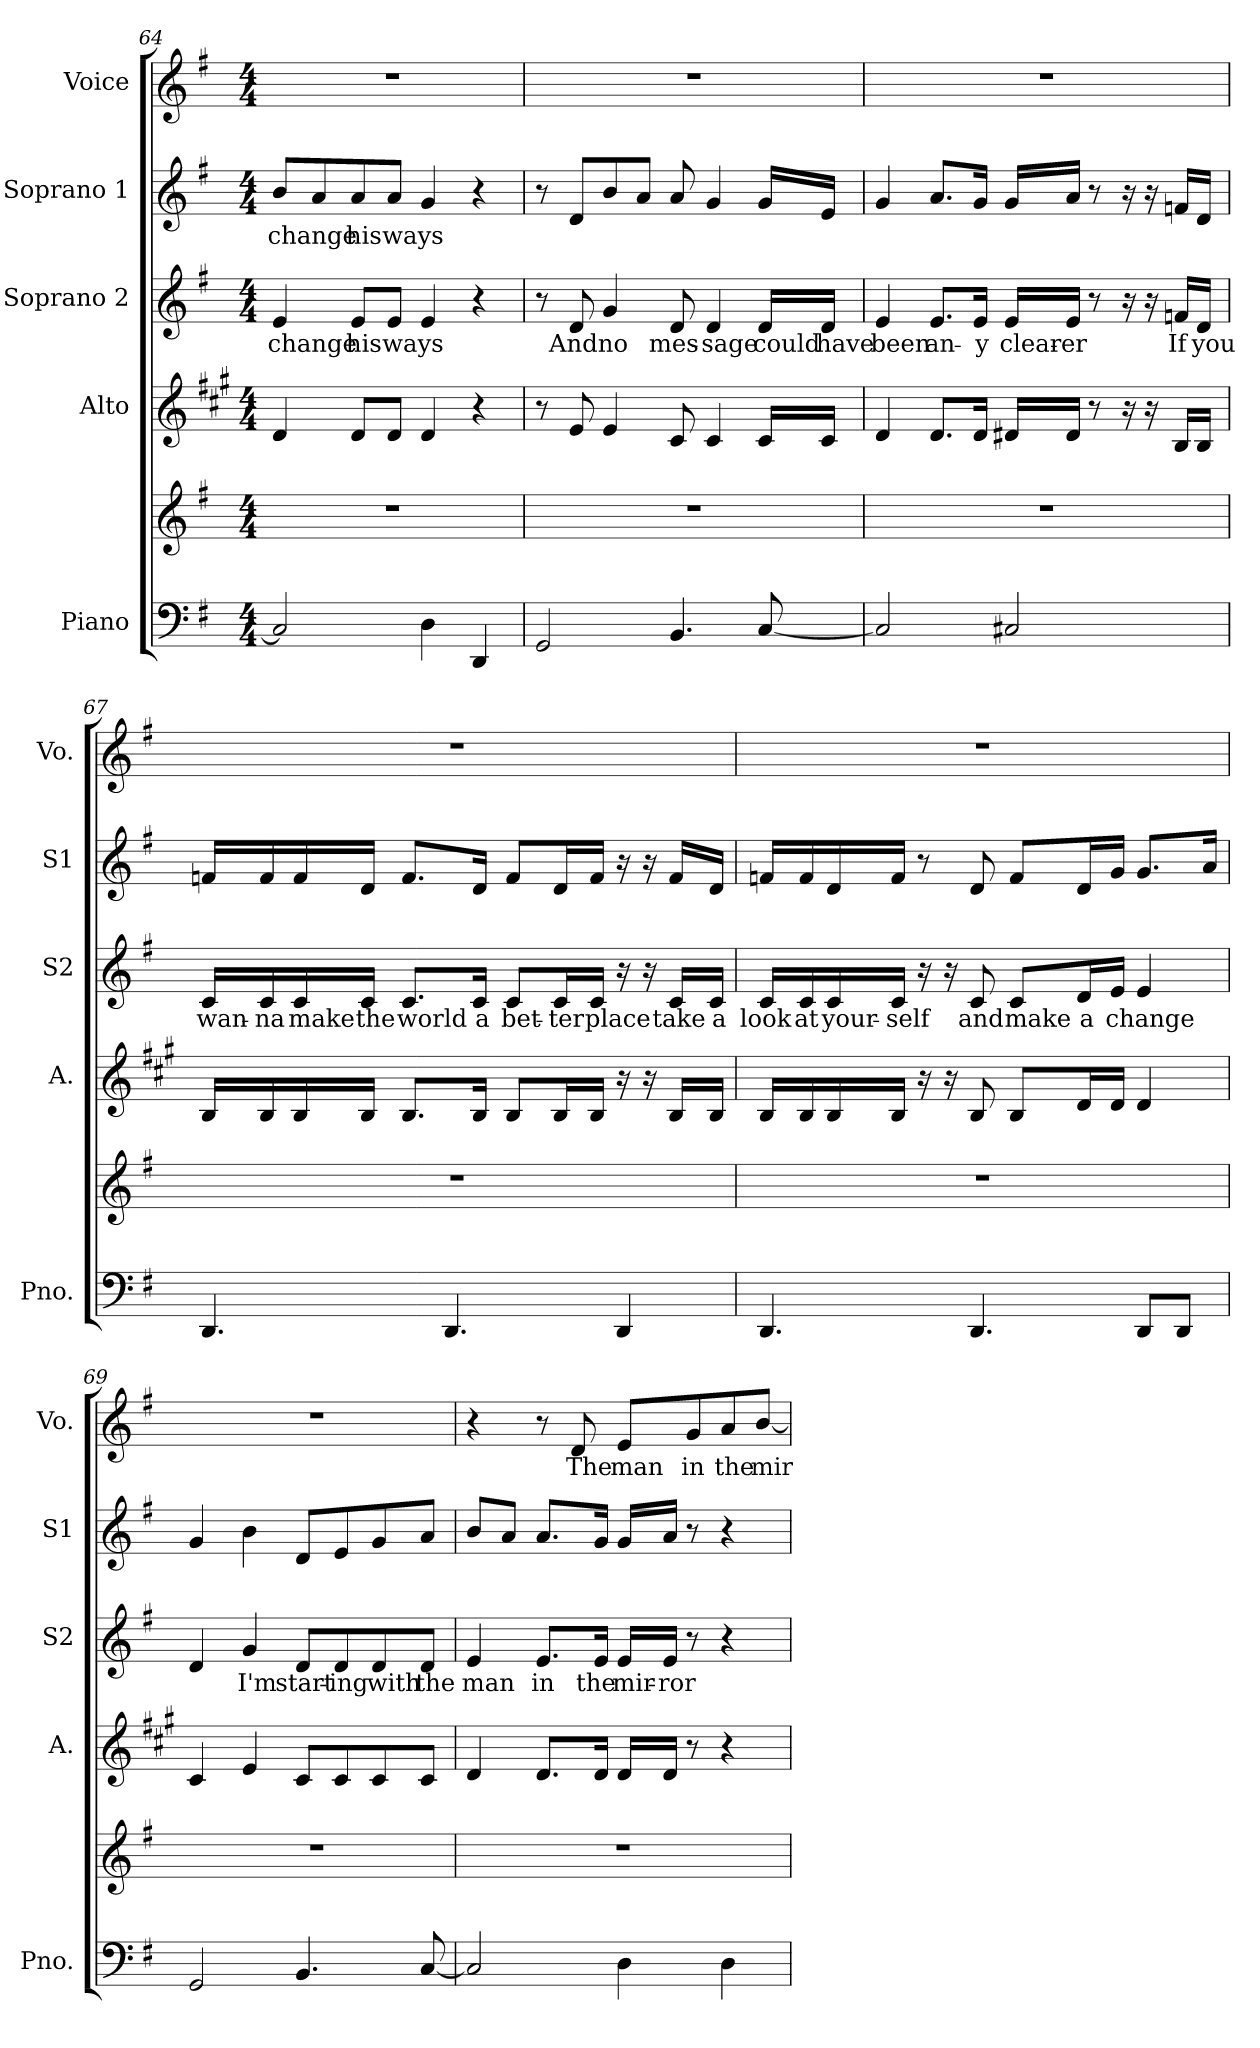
**kern	**kern	**kern	**kern	**text	**kern	**text	**kern	**text
*part5	*part5	*part4	*part3	*part3	*part2	*part2	*part1	*part1
*staff6	*staff5	*staff4	*staff3	*staff3	*staff2	*staff2	*staff1	*staff1
*I"Piano	*	*I"Alto	*I"Soprano 2	*	*I"Soprano 1	*	*I"Voice	*
*I'Pno.	*	*I'A.	*I'S2	*	*I'S1	*	*I'Vo.	*
*clefF4	*clefG2	*clefG2	*clefG2	*	*clefG2	*	*clefG2	*
*	*	*ITrd1c2	*	*	*	*	*	*
*k[f#]	*k[f#]	*k[f#]	*k[f#]	*	*k[f#]	*	*k[f#]	*
*G:	*G:	*G:	*G:	*	*G:	*	*G:	*
*M4/4	*M4/4	*M4/4	*M4/4	*	*M4/4	*	*M4/4	*
=64	=64	=64	=64	=64	=64	=64	=64	=64
!	!	!	!	!LO:LY:b	!	!LO:LY:b	!	!
2C/]	1r	4c/	4e/	change	8b/L	change	1r	.
.	.	.	.	.	8a/	.	.	.
!	!	!	!	!LO:LY:b	!	!LO:LY:b	!	!
.	.	8c/L	8e/L	his	8a/	his	.	.
!	!	!	!	!LO:LY:b	!	!LO:LY:b	!	!
.	.	8c/J	8e/J	ways	8a/J	ways	.	.
4D\	.	4c/	4e/	.	4g/	.	.	.
4DD/	.	4r	4r	.	4r	.	.	.
!!LO:LB:g=z
=65	=65	=65	=65	=65	=65	=65	=65	=65
2GG/	1r	8r	8r	.	8r	.	1r	.
!	!	!	!	!LO:LY:b	!	!	!	!
.	.	8d/	8d/	And	8d/L	.	.	.
!	!	!	!	!LO:LY:b	!	!	!	!
.	.	4d/	4g/	no	8b/	.	.	.
.	.	.	.	.	8a/J	.	.	.
!	!	!	!	!LO:LY:b	!	!	!	!
4.BB/	.	8B/	8d/	mes-	8a/	.	.	.
!	!	!	!	!LO:LY:b	!	!	!	!
.	.	4B/	4d/	-sage	4g/	.	.	.
!	!	!	!	!LO:LY:b	!	!	!	!
[8C/	.	16B/LL	16d/LL	could	16g/LL	.	.	.
!	!	!	!	!LO:LY:b	!	!	!	!
.	.	16B/JJ	16d/JJ	have	16e/JJ	.	.	.
=66	=66	=66	=66	=66	=66	=66	=66	=66
!	!	!	!	!LO:LY:b	!	!	!	!
2C/]	1r	4c/	4e/	been	4g/	.	1r	.
!	!	!	!	!LO:LY:b	!	!	!	!
.	.	8.c/L	8.e/L	an-	8.a/L	.	.	.
!	!	!	!	!LO:LY:b	!	!	!	!
.	.	16c/Jk	16e/Jk	-y	16g/Jk	.	.	.
!	!	!	!	!LO:LY:b	!	!	!	!
2C#X/	.	16c#X/LL	16e/LL	clear-	16g/LL	.	.	.
!	!	!	!	!LO:LY:b	!	!	!	!
.	.	16c#/JJ	16e/JJ	-er	16a/JJ	.	.	.
.	.	8r	8r	.	8r	.	.	.
.	.	16r	16r	.	16r	.	.	.
.	.	16r	16r	.	16r	.	.	.
!	!	!	!	!LO:LY:b	!	!	!	!
.	.	16A/LL	16fn/LL	If	16fn/LL	.	.	.
!	!	!	!	!LO:LY:b	!	!	!	!
.	.	16A/JJ	16d/JJ	you	16d/JJ	.	.	.
!!LO:PB:g=z
=67	=67	=67	=67	=67	=67	=67	=67	=67
!	!	!	!	!LO:LY:b	!	!	!	!
4.DD/	1r	16A/LL	16c/LL	wan-	16fn/LL	.	1r	.
!	!	!	!	!LO:LY:b	!	!	!	!
.	.	16A/	16c/	-na	16f/	.	.	.
!	!	!	!	!LO:LY:b	!	!	!	!
.	.	16A/	16c/	make	16f/	.	.	.
!	!	!	!	!LO:LY:b	!	!	!	!
.	.	16A/JJ	16c/JJ	the	16d/JJ	.	.	.
!	!	!	!	!LO:LY:b	!	!	!	!
.	.	8.A/L	8.c/L	world	8.f/L	.	.	.
4.DD/	.	.	.	.	.	.	.	.
!	!	!	!	!LO:LY:b	!	!	!	!
.	.	16A/Jk	16c/Jk	a	16d/Jk	.	.	.
!	!	!	!	!LO:LY:b	!	!	!	!
.	.	8A/L	8c/L	bet-	8f/L	.	.	.
!	!	!	!	!LO:LY:b	!	!	!	!
.	.	16A/L	16c/L	-ter	16d/L	.	.	.
!	!	!	!	!LO:LY:b	!	!	!	!
.	.	16A/JJ	16c/JJ	place	16f/JJ	.	.	.
4DD/	.	16r	16r	.	16r	.	.	.
.	.	16r	16r	.	16r	.	.	.
!	!	!	!	!LO:LY:b	!	!	!	!
.	.	16A/LL	16c/LL	take	16f/LL	.	.	.
!	!	!	!	!LO:LY:b	!	!	!	!
.	.	16A/JJ	16c/JJ	a	16d/JJ	.	.	.
=68	=68	=68	=68	=68	=68	=68	=68	=68
!	!	!	!	!LO:LY:b	!	!	!	!
4.DD/	1r	16A/LL	16c/LL	look	16fn/LL	.	1r	.
!	!	!	!	!LO:LY:b	!	!	!	!
.	.	16A/	16c/	at	16f/	.	.	.
!	!	!	!	!LO:LY:b	!	!	!	!
.	.	16A/	16c/	your-	16d/	.	.	.
!	!	!	!	!LO:LY:b	!	!	!	!
.	.	16A/JJ	16c/JJ	-self	16f/JJ	.	.	.
.	.	16r	16r	.	8r	.	.	.
.	.	16r	16r	.	.	.	.	.
!	!	!	!	!LO:LY:b	!	!	!	!
4.DD/	.	8A/	8c/	and	8d/	.	.	.
!	!	!	!	!LO:LY:b	!	!	!	!
.	.	8A/L	8c/L	make	8f/L	.	.	.
!	!	!	!	!LO:LY:b	!	!	!	!
.	.	16c/L	16d/L	a	16d/L	.	.	.
!	!	!	!	!LO:LY:b	!	!	!	!
.	.	16c/JJ	16e/JJ	change	16g/JJ	.	.	.
8DD/L	.	4c/	4e/	.	8.g/L	.	.	.
8DD/J	.	.	.	.	.	.	.	.
.	.	.	.	.	16a/Jk	.	.	.
!!LO:LB:g=z
=69	=69	=69	=69	=69	=69	=69	=69	=69
2GG/	1r	4B/	4d/	.	4g/	.	1r	.
!	!	!	!	!LO:LY:b	!	!	!	!
.	.	4d/	4g/	I'm	4b\	.	.	.
!	!	!	!	!LO:LY:b	!	!	!	!
4.BB/	.	8B/L	8d/L	start-	8d/L	.	.	.
!	!	!	!	!LO:LY:b	!	!	!	!
.	.	8B/	8d/	-ing	8e/	.	.	.
!	!	!	!	!LO:LY:b	!	!	!	!
.	.	8B/	8d/	with	8g/	.	.	.
!	!	!	!	!LO:LY:b	!	!	!	!
[8C/	.	8B/J	8d/J	the	8a/J	.	.	.
=70	=70	=70	=70	=70	=70	=70	=70	=70
!	!	!	!	!LO:LY:b	!	!	!	!
2C/]	1r	4c/	4e/	man	8b/L	.	4r	.
.	.	.	.	.	8a/J	.	.	.
!	!	!	!	!LO:LY:b	!	!	!	!
.	.	8.c/L	8.e/L	in	8.a/L	.	8r	.
!	!	!	!	!	!	!	!	!LO:LY:b
.	.	.	.	.	.	.	8d/	The
!	!	!	!	!LO:LY:b	!	!	!	!
.	.	16c/Jk	16e/Jk	the	16g/Jk	.	.	.
!	!	!	!	!LO:LY:b	!	!	!	!LO:LY:b
4D\	.	16c/LL	16e/LL	mir-	16g/LL	.	8e/L	man
!	!	!	!	!LO:LY:b	!	!	!	!
.	.	16c/JJ	16e/JJ	-ror	16a/JJ	.	.	.
!	!	!	!	!	!	!	!	!LO:LY:b
.	.	8r	8r	.	8r	.	8g/	in
!	!	!	!	!	!	!	!	!LO:LY:b
4D\	.	4r	4r	.	4r	.	8a/	the
!	!	!	!	!	!	!	!	!LO:LY:b
.	.	.	.	.	.	.	[8b/J	mir
=	=	=	=	=	=	=	=	=
*-	*-	*-	*-	*-	*-	*-	*-	*-
